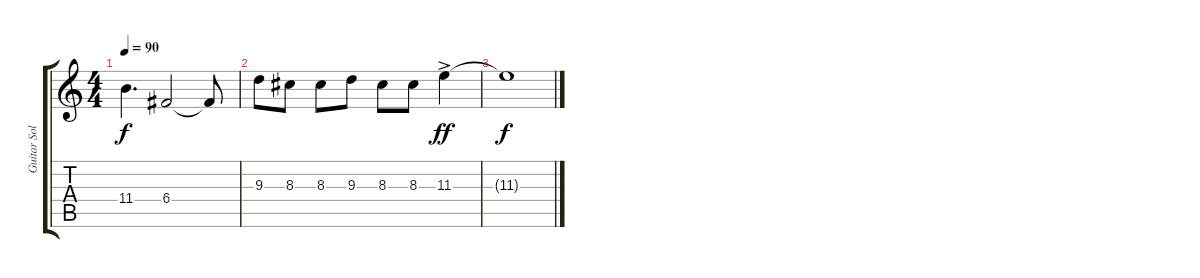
\track ("Guitar Solo" "Guitar Sol") {instrument distortionguitar}
\staff {score tabs}
\tuning (D4 A3 F3 C3 G2 D2) {hide}
\ts (4 4)
\tempo 90
\clef g2
\ks c
11.4.4{d dy f} 6.4.2 6.4{t}.8 |
9.3.8 8.3.8 8.3.8 9.3.8 8.3.8 8.3.8 11.3{ac}.4{dy ff} |
11.3{t}.1{dy f}
